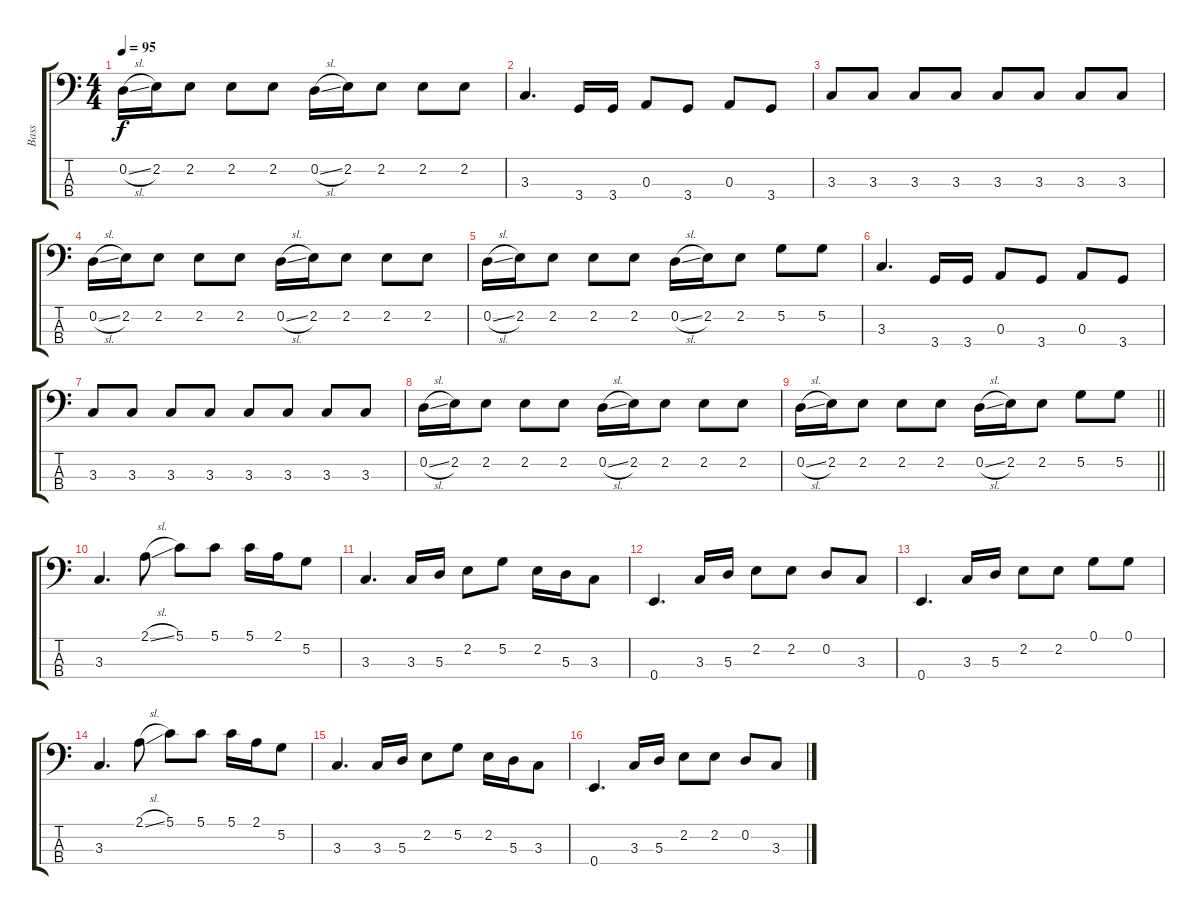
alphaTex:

\track ("Bass" "Bass") {instrument electricbassfinger}
\staff {score tabs}
\tuning (G2 D2 A1 E1) {hide}
\ts (4 4)
\tempo 95
\clef f4
\ks c
0.2{sl}.16{dy f} 2.2.16 2.2.8 2.2.8 2.2.8 0.2{sl}.16 2.2.16 2.2.8 2.2.8 2.2.8 |
3.3.4{d} 3.4.16 3.4.16 0.3.8 3.4.8 0.3.8 3.4.8 |
3.3.8 3.3.8 3.3.8 3.3.8 3.3.8 3.3.8 3.3.8 3.3.8 |
0.2{sl}.16 2.2.16 2.2.8 2.2.8 2.2.8 0.2{sl}.16 2.2.16 2.2.8 2.2.8 2.2.8 |
0.2{sl}.16 2.2.16 2.2.8 2.2.8 2.2.8 0.2{sl}.16 2.2.16 2.2.8 5.2.8 5.2.8 |
3.3.4{d} 3.4.16 3.4.16 0.3.8 3.4.8 0.3.8 3.4.8 |
3.3.8 3.3.8 3.3.8 3.3.8 3.3.8 3.3.8 3.3.8 3.3.8 |
0.2{sl}.16 2.2.16 2.2.8 2.2.8 2.2.8 0.2{sl}.16 2.2.16 2.2.8 2.2.8 2.2.8 |
\barLineRight lightlight
0.2{sl}.16 2.2.16 2.2.8 2.2.8 2.2.8 0.2{sl}.16 2.2.16 2.2.8 5.2.8 5.2.8 |
3.3.4{d} 2.1{sl}.8 5.1.8 5.1.8 5.1.16 2.1.16 5.2.8 |
3.3.4{d} 3.3.16 5.3.16 2.2.8 5.2.8 2.2.16 5.3.16 3.3.8 |
0.4.4{d} 3.3.16 5.3.16 2.2.8 2.2.8 0.2.8 3.3.8 |
0.4.4{d} 3.3.16 5.3.16 2.2.8 2.2.8 0.1.8 0.1.8 |
3.3.4{d} 2.1{sl}.8 5.1.8 5.1.8 5.1.16 2.1.16 5.2.8 |
3.3.4{d} 3.3.16 5.3.16 2.2.8 5.2.8 2.2.16 5.3.16 3.3.8 |
0.4.4{d} 3.3.16 5.3.16 2.2.8 2.2.8 0.2.8 3.3.8
